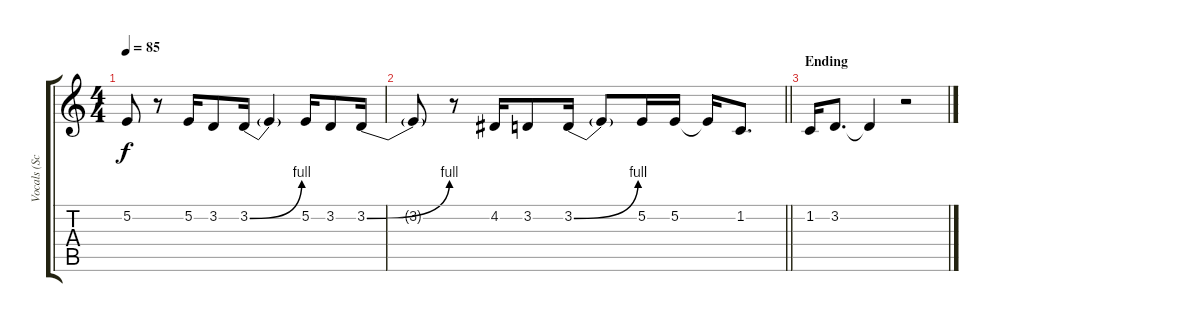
\track ("Vocals (Scott Weiland)" "Vocals (Sc") {instrument lead2sawtooth}
\staff {score tabs}
\tuning (E4 B3 G3 D3 A2 E2) {hide}
\ts (4 4)
\tempo 85
\clef g2
\ks c
5.2{t}.8{dy f} r.8 5.2.16 3.2.8 3.2{be (bend 0 0 60 4)}.16 3.2{t}.4 5.2.16 3.2.8 3.2{be (bend 0 0 60 4)}.16 |
\barLineRight lightlight
3.2{t}.8 r.8 4.2.16 3.2.8 3.2{be (bend 0 0 60 4)}.16 3.2{t}.8 5.2.16 5.2.16 5.2{t}.16 1.2.8{d} |
\section ("" "Ending")
1.2.16 3.2.8{d} 3.2{t}.4 r.2
